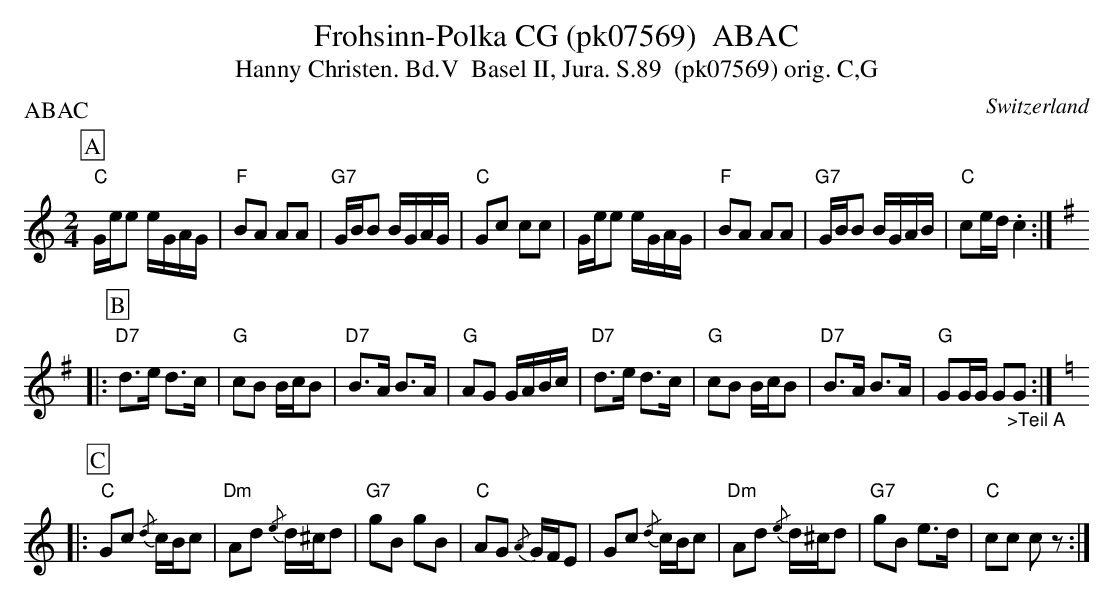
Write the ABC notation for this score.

X:1
T: Frohsinn-Polka CG (pk07569)  ABAC
T:Hanny Christen. Bd.V  Basel II, Jura. S.89  (pk07569) orig. C,G
P:ABAC
M:2/4
L:1/16
O:Switzerland
K:C major
[P:A] "C"Gee2 eGAG | "F"B2A2 A2A2 | "G7"GBB2 BGAG | "C"G2c2 c2c2 | Gee2 eGAG | "F"B2A2 A2A2 | "G7"GBB2 BGAB | "C"c2ed.c4 :|  [P:B] [K:G] [L:1/8]
|: "D7"d>e d>c | "G"cB B/c/B | "D7"B>A B>A | "G"AG G/A/B/c/ | "D7"d>e d>c | "G"cB B/c/B | "D7"B>A B>A | "G"GG/G/ G"_>Teil A"G :| [P:C] [K:C]
|: "C"Gc {/d}c/B/c | "Dm"Ad {/e}d/^c/d | "G7"gB gB | "C"AG {/A}G/F/E | Gc {/d}c/B/c | "Dm"Ad {/e}d/^c/d | "G7"gB e>d | "C"cc cz :|
